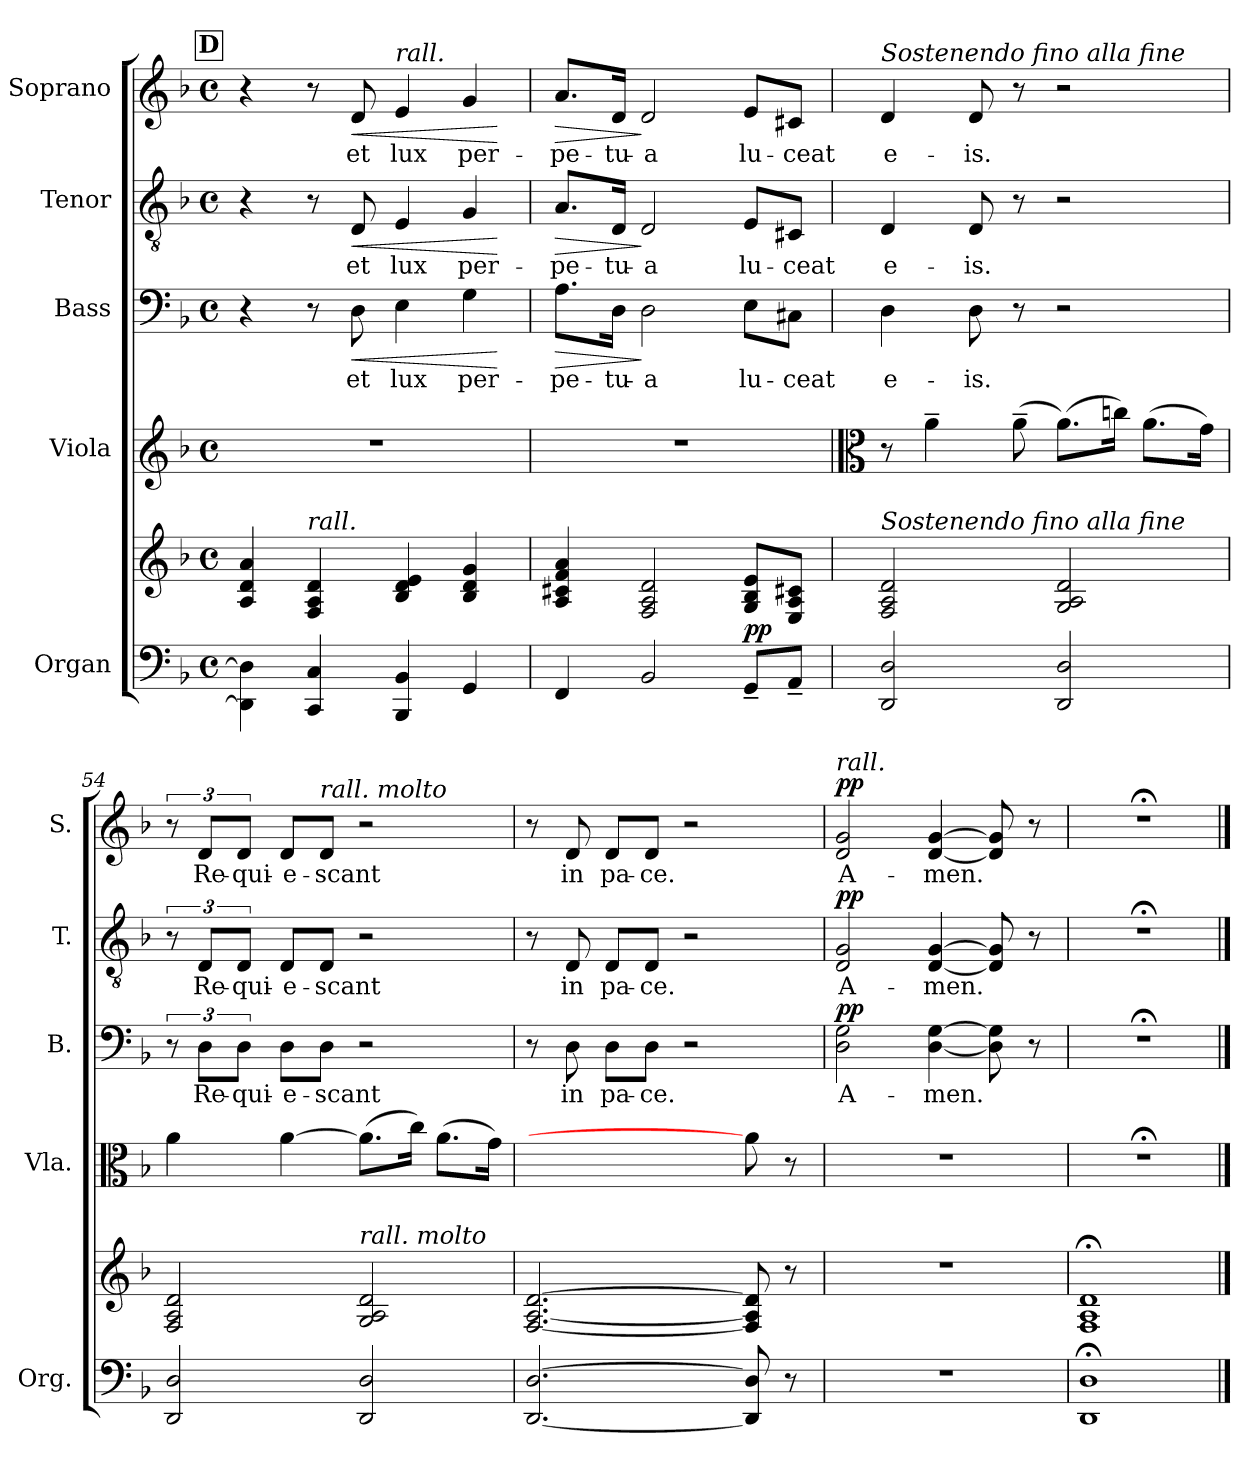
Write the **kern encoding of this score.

**kern	**kern	**dynam	**kern	**kern	**text	**dynam	**kern	**text	**dynam	**kern	**text	**dynam
*part5	*part5	*part5	*part4	*part3	*part3	*part3	*part2	*part2	*part2	*part1	*part1	*part1
*staff6	*staff5	*staff5/6	*staff4	*staff3	*staff3	*staff3	*staff2	*staff2	*staff2	*staff1	*staff1	*staff1
*I"Organ	*	*	*I"Viola	*I"Bass	*	*	*I"Tenor	*	*	*I"Soprano	*	*
*I'Org.	*	*	*I'Vla.	*I'B.	*	*	*I'T.	*	*	*I'S.	*	*
*clefF4	*clefG2	*	*clefG2	*clefF4	*	*	*clefGv2	*	*	*clefG2	*	*
*k[b-]	*k[b-]	*	*k[b-]	*k[b-]	*	*	*k[b-]	*	*	*k[b-]	*	*
*M4/4	*M4/4	*	*M4/4	*M4/4	*	*	*M4/4	*	*	*M4/4	*	*
*met(c)	*met(c)	*	*met(c)	*met(c)	*	*	*met(c)	*	*	*met(c)	*	*
!!LO:REH:place=s1:a:B:fs=14:t=D
=51	=51	=51	=51	=51	=51	=51	=51	=51	=51	=51	=51	=51
*^	*	*	*	*	*	*	*	*	*	*	*	*
4ryy	4DD\] 4D\]	4A/ 4d/ 4a/	.	1r	4r	.	.	4r	.	.	4r	.	.
!	!	!LO:TX:a:i:t=rall.	!	!	!	!	!	!	!	!	!	!	!
4CC/ 4C/	4ryy	4F/ 4A/ 4d/	.	.	8r	.	.	8r	.	.	8r	.	.
!	!	!	!	!	!	!LO:LY:b	!LO:HP:b	!	!LO:LY:b	!LO:HP:b	!	!LO:LY:b	!LO:HP:b
.	.	.	.	.	8D\	et	<	8D/	et	<	8d/	et	<
*	*	*	*	*	*	*	*	*	*	*	*MM59	*	*
!	!	!	!	!	!	!	!	!	!	!	!LO:TX:a:i:t=rall.	!	!
!	!	!	!	!	!	!LO:LY:b	!	!	!LO:LY:b	!	!	!LO:LY:b	!
4BBB-/ 4BB-/	4ryy	4B-/ 4d/ 4e/	.	.	4E\	lux	.	4E/	lux	.	4e/	lux	.
*	*	*	*	*	*	*	*	*	*	*	*MM58	*	*
!	!	!	!	!	!	!LO:LY:b	!	!	!LO:LY:b	!	!	!LO:LY:b	!
4GG/	4ryy	4B-/ 4d/ 4g/	.	.	4G\	per-	.	4G/	per-	.	4g/	per-	.
*v	*v	*	*	*	*	*	*	*	*	*	*	*	*
.	.	.	.	.	.	[	.	.	[	.	.	[
=52	=52	=52	=52	=52	=52	=52	=52	=52	=52	=52	=52	=52
*	*	*	*	*	*	*	*	*	*	*MM57	*	*
!	!	!	!	!	!LO:LY:b	!LO:HP:b	!	!LO:LY:b	!LO:HP:b	!	!LO:LY:b	!LO:HP:b
4FF/	4A/ 4c#X/ 4f/ 4a/	.	1r	8.A\L	-pe-	>	8.A/L	-pe-	>	8.a/L	-pe-	>
!	!	!	!	!	!LO:LY:b	!	!	!LO:LY:b	!	!	!LO:LY:b	!
.	.	.	.	16D\Jk	-tu-	.	16D/Jk	-tu-	.	16d/Jk	-tu-	.
*	*	*	*	*	*	*	*	*	*	*MM55	*	*
!	!	!	!	!	!LO:LY:b	!	!	!LO:LY:b	!	!	!LO:LY:b	!
2BB-/	2F/ 2A/ 2d/	.	.	2D\	-a	]	2D/	-a	]	2d/	-a	]
!	!	!LO:DY:a=2	!	!	!LO:LY:b	!	!	!LO:LY:b	!	!	!LO:LY:b	!
8GG~/L	8G/ 8B-/ 8e/L	pp	.	8E\L	lu-	.	8E/L	lu-	.	8e/L	lu-	.
*	*	*	*	*	*	*	*	*	*	*MM54	*	*
!	!	!	!	!	!LO:LY:b	!	!	!LO:LY:b	!	!	!LO:LY:b	!
8AA~/J	8E/ 8A/ 8c#X/J	.	.	8C#X\J	-ceat	.	8C#X/J	-ceat	.	8c#X/J	-ceat	.
=53	=53	=53	=53	=53	=53	=53	=53	=53	=53	=53	=53	=53
*	*	*	*clefC3	*	*	*	*	*	*	*	*	*
*	*	*	*	*	*	*	*	*	*	*MM50	*	*
!	!	!	!	!	!	!	!	!	!	!LO:TX:a:i:t=Sostenendo fino alla fine	!	!
!	!LO:TX:a:i:t=Sostenendo fino alla fine	!	!	!	!	!	!	!	!	!	!	!
!	!	!	!	!	!LO:LY:b	!	!	!LO:LY:b	!	!	!LO:LY:b	!
2DD/ 2D/	2F/ 2A/ 2d/	.	8r	4D\	e-	.	4D/	e-	.	4d/	e-	.
.	.	.	4a~\	.	.	.	.	.	.	.	.	.
!	!	!	!	!	!LO:LY:b	!	!	!LO:LY:b	!	!	!LO:LY:b	!
.	.	.	.	8D\	-is.	.	8D/	-is.	.	8d/	-is.	.
.	.	.	(>8a~\	8r	.	.	8r	.	.	8r	.	.
2DD/ 2D/	2G/ 2A/ 2d/	.	(>8.a\L)	2r	.	.	2r	.	.	2r	.	.
.	.	.	16ccn\Jk)	.	.	.	.	.	.	.	.	.
.	.	.	(>8.a\L	.	.	.	.	.	.	.	.	.
.	.	.	16g\Jk)	.	.	.	.	.	.	.	.	.
!!LO:LB:g=z
=54	=54	=54	=54	=54	=54	=54	=54	=54	=54	=54	=54	=54
*	*	*	*	*	*	*	*	*	*	*^	*	*
2DD/ 2D/	2F/ 2A/ 2d/	.	4a\	12r	.	.	12r	.	.	12r	2.ryy	.	.
!	!	!	!	!	!LO:LY:b	!	!	!LO:LY:b	!	!	!	!LO:LY:b	!
.	.	.	.	12D\L	Re-	.	12D/L	Re-	.	12d/L	.	Re-	.
!	!	!	!	!	!LO:LY:b	!	!	!LO:LY:b	!	!	!	!LO:LY:b	!
.	.	.	.	12D\J	-qui-	.	12D/J	-qui-	.	12d/J	.	-qui-	.
!	!	!	!	!	!LO:LY:b	!	!	!LO:LY:b	!	!	!	!LO:LY:b	!
.	.	.	[4a\	8D\L	-e-	.	8D/L	-e-	.	8d/L	.	-e-	.
*	*	*	*	*	*	*	*	*	*	*MM48	*	*	*
!	!	!	!	!	!	!	!	!	!	!LO:TX:a:i:t=rall. molto	!	!	!
!	!	!	!	!	!LO:LY:b	!	!	!LO:LY:b	!	!	!	!LO:LY:b	!
.	.	.	.	8D\J	-scant	.	8D/J	-scant	.	8d/J	.	-scant	.
!	!LO:TX:a:i:t=rall. molto	!	!	!	!	!	!	!	!	!	!	!	!
2DD/ 2D/	2G/ 2A/ 2d/	.	(>8.a\L]	2r	.	.	2r	.	.	2r	.	.	.
.	.	.	16cc\Jk)	.	.	.	.	.	.	.	.	.	.
*	*	*	*	*	*	*	*	*	*	*MM43	*	*	*
.	.	.	(>8.a\L	.	.	.	.	.	.	.	4ryy	.	.
.	.	.	16g\Jk)	.	.	.	.	.	.	.	.	.	.
*	*	*	*	*	*	*	*	*	*	*v	*v	*	*
=55	=55	=55	=55	=55	=55	=55	=55	=55	=55	=55	=55	=55
*	*	*	*	*	*	*	*	*	*	*MM40	*	*
[2.DD/ [2.D/	[2.F/ [2.A/ [2.d/	.	[2.a\yy	8r	.	.	8r	.	.	8r	.	.
!	!	!	!	!	!LO:LY:b	!	!	!LO:LY:b	!	!	!LO:LY:b	!
.	.	.	.	8D\	in	.	8D/	in	.	8d/	in	.
!	!	!	!	!	!LO:LY:b	!	!	!LO:LY:b	!	!	!LO:LY:b	!
.	.	.	.	8D\L	pa-	.	8D/L	pa-	.	8d/L	pa-	.
!	!	!	!	!	!LO:LY:b	!	!	!LO:LY:b	!	!	!LO:LY:b	!
.	.	.	.	8D\J	-ce.	.	8D/J	-ce.	.	8d/J	-ce.	.
.	.	.	.	2r	.	.	2r	.	.	2r	.	.
8DD/] 8D/]	8F/] 8A/] 8d/]	.	8a\]	.	.	.	.	.	.	.	.	.
8r	8r	.	8r	.	.	.	.	.	.	.	.	.
=56	=56	=56	=56	=56	=56	=56	=56	=56	=56	=56	=56	=56
*	*	*	*	*	*	*	*	*	*	*MM37	*	*
!	!	!	!	!	!	!	!	!	!	!LO:TX:a:i:t=rall.	!	!
!	!	!	!	!	!LO:LY:b	!LO:DY:a	!	!LO:LY:b	!LO:DY:a	!	!LO:LY:b	!LO:DY:a
1r	1r	.	1r	2D\ 2G\	A-	pp	2D/ 2G/	A-	pp	2d/ 2g/	A-	pp
*	*	*	*	*	*	*	*	*	*	*MM33	*	*
!	!	!	!	!	!LO:LY:b	!	!	!LO:LY:b	!	!	!LO:LY:b	!
.	.	.	.	[4D\ [4G\	-men.	.	[4D/ [4G/	-men.	.	[4d/ [4g/	-men.	.
.	.	.	.	8D\] 8G\]	.	.	8D/] 8G/]	.	.	8d/] 8g/]	.	.
.	.	.	.	8r	.	.	8r	.	.	8r	.	.
=57	=57	=57	=57	=57	=57	=57	=57	=57	=57	=57	=57	=57
1DD;< 1D;<	1F;< 1A;< 1d;<	.	1r;<	1r;<	.	.	1r;<	.	.	1r;<	.	.
==	==	==	==	==	==	==	==	==	==	==	==	==
*-	*-	*-	*-	*-	*-	*-	*-	*-	*-	*-	*-	*-
